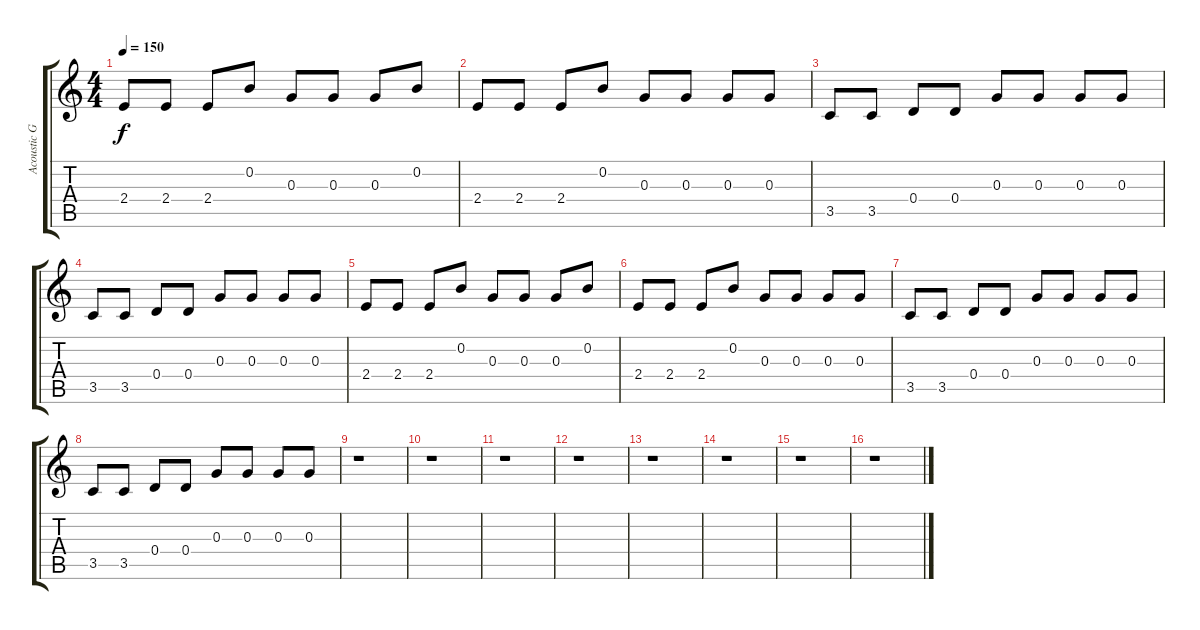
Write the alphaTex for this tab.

\track ("Acoustic Guitar" "Acoustic G") {instrument acousticguitarsteel}
\staff {score tabs}
\tuning (E4 B3 G3 D3 A2 E2) {hide}
\ts (4 4)
\tempo 150
\clef g2
\ks c
2.4.8{dy f} 2.4.8 2.4.8 0.2.8 0.3.8 0.3.8 0.3.8 0.2.8 |
2.4.8 2.4.8 2.4.8 0.2.8 0.3.8 0.3.8 0.3.8 0.3.8 |
3.5.8 3.5.8 0.4.8 0.4.8 0.3.8 0.3.8 0.3.8 0.3.8 |
3.5.8 3.5.8 0.4.8 0.4.8 0.3.8 0.3.8 0.3.8 0.3.8 |
2.4.8 2.4.8 2.4.8 0.2.8 0.3.8 0.3.8 0.3.8 0.2.8 |
2.4.8 2.4.8 2.4.8 0.2.8 0.3.8 0.3.8 0.3.8 0.3.8 |
3.5.8 3.5.8 0.4.8 0.4.8 0.3.8 0.3.8 0.3.8 0.3.8 |
3.5.8 3.5.8 0.4.8 0.4.8 0.3.8 0.3.8 0.3.8 0.3.8 |
r.1 |
r.1 |
r.1 |
r.1 |
r.1 |
r.1 |
r.1 |
r.1
